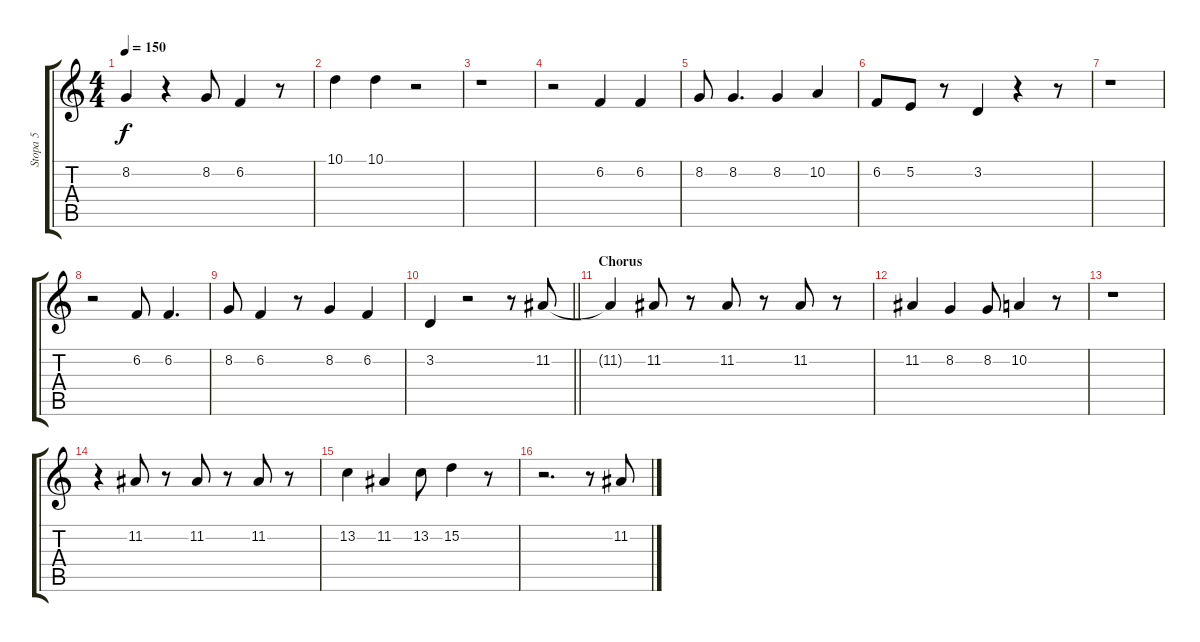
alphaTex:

\track ("Stopa 5" "Stopa 5") {instrument synthbrass1}
\staff {score tabs}
\tuning (E4 B3 G3 D3 A2 E2) {hide}
\ts (4 4)
\tempo 150
\clef g2
\ks c
8.2.4{dy f} r.4 8.2.8 6.2.4 r.8 |
10.1.4 10.1.4 r.2 |
r.1 |
r.2 6.2.4 6.2.4 |
8.2.8 8.2.4{d} 8.2.4 10.2.4 |
6.2.8 5.2.8 r.8 3.2.4 r.4 r.8 |
r.1 |
r.2 6.2.8 6.2.4{d} |
8.2.8 6.2.4 r.8 8.2.4 6.2.4 |
\barLineRight lightlight
3.2.4 r.2 r.8 11.2.8 |
\section ("" "Chorus")
11.2{t}.4 11.2.8 r.8 11.2.8 r.8 11.2.8 r.8 |
11.2.4 8.2.4 8.2.8 10.2.4 r.8 |
r.1 |
r.4 11.2.8 r.8 11.2.8 r.8 11.2.8 r.8 |
13.2.4 11.2.4 13.2.8 15.2.4 r.8 |
r.2{d} r.8 11.2.8
